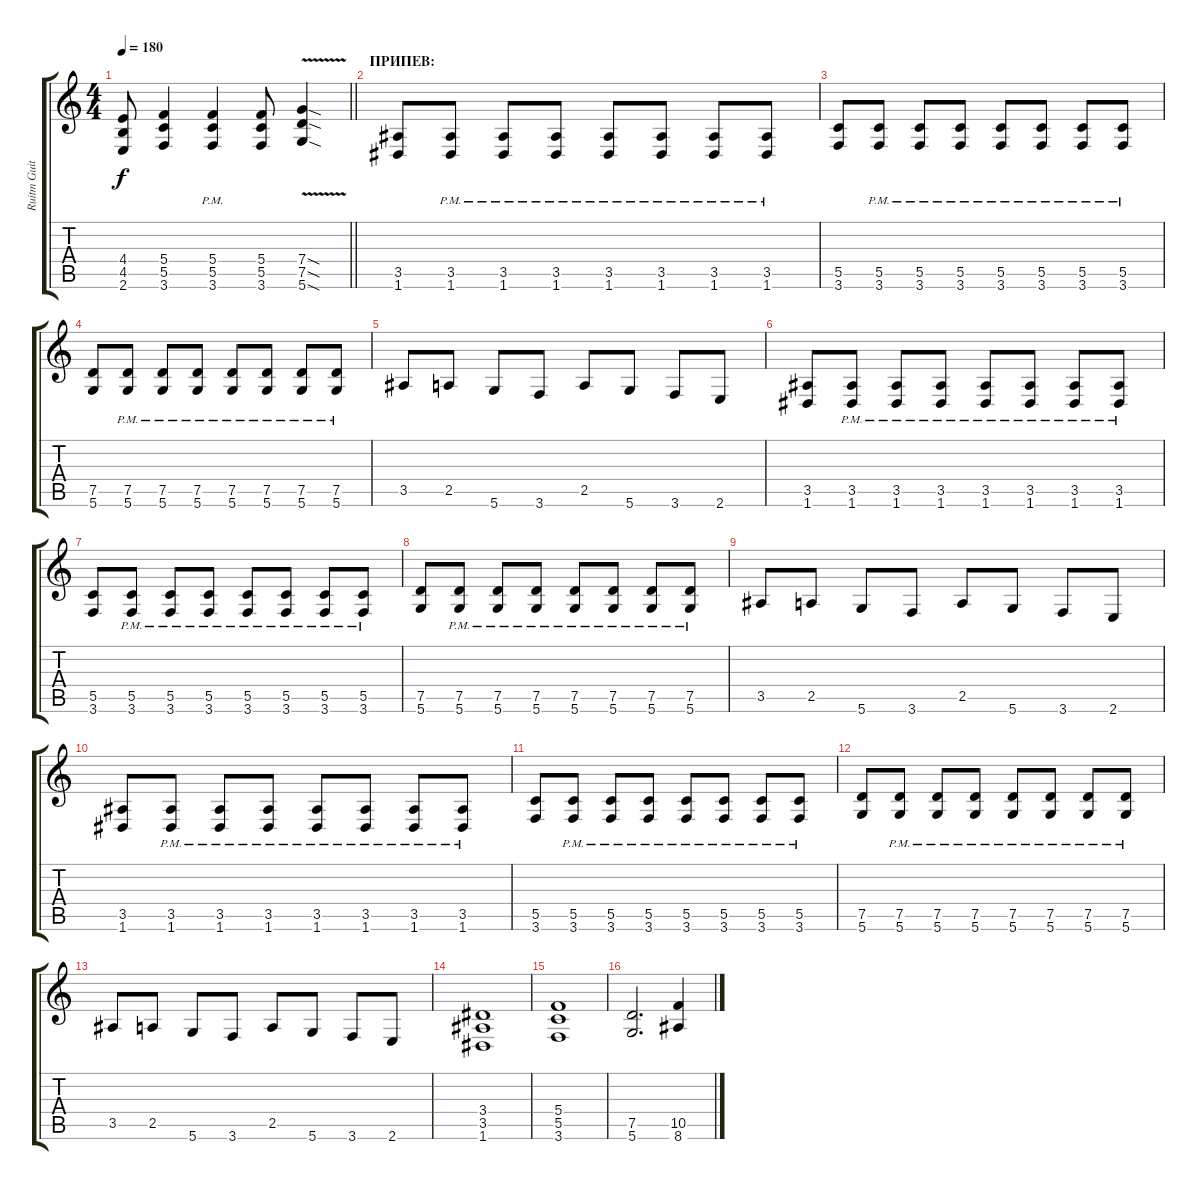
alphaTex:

\track ("Ruitm Guitar" "Ruitm Guit") {instrument distortionguitar}
\staff {score tabs}
\tuning (D4 A3 F3 C3 G2 D2) {hide}
\ts (4 4)
\tempo 180
\clef g2
\barLineRight lightlight
\ks c
(4.4 4.5 2.6).8{dy f} (5.4 5.5 3.6).4 (5.4{pm} 5.5{pm} 3.6{pm}).4 (5.4 5.5 3.6).8 (7.4{v sod} 7.5{v sod} 5.6{v sod}).4 |
\section ("" "ПРИПЕВ:")
(3.5 1.6).8 (3.5{pm} 1.6{pm}).8 (3.5{pm} 1.6{pm}).8 (3.5{pm} 1.6{pm}).8 (3.5{pm} 1.6{pm}).8 (3.5{pm} 1.6{pm}).8 (3.5{pm} 1.6{pm}).8 (3.5{pm} 1.6{pm}).8 |
(5.5 3.6).8 (5.5{pm} 3.6{pm}).8 (5.5{pm} 3.6{pm}).8 (5.5{pm} 3.6{pm}).8 (5.5{pm} 3.6{pm}).8 (5.5{pm} 3.6{pm}).8 (5.5{pm} 3.6{pm}).8 (5.5{pm} 3.6{pm}).8 |
(7.5 5.6).8 (7.5{pm} 5.6{pm}).8 (7.5{pm} 5.6{pm}).8 (7.5{pm} 5.6{pm}).8 (7.5{pm} 5.6{pm}).8 (7.5{pm} 5.6{pm}).8 (7.5{pm} 5.6{pm}).8 (7.5{pm} 5.6{pm}).8 |
3.5.8 2.5.8 5.6.8 3.6.8 2.5.8 5.6.8 3.6.8 2.6.8 |
(3.5 1.6).8 (3.5{pm} 1.6{pm}).8 (3.5{pm} 1.6{pm}).8 (3.5{pm} 1.6{pm}).8 (3.5{pm} 1.6{pm}).8 (3.5{pm} 1.6{pm}).8 (3.5{pm} 1.6{pm}).8 (3.5{pm} 1.6{pm}).8 |
(5.5 3.6).8 (5.5{pm} 3.6{pm}).8 (5.5{pm} 3.6{pm}).8 (5.5{pm} 3.6{pm}).8 (5.5{pm} 3.6{pm}).8 (5.5{pm} 3.6{pm}).8 (5.5{pm} 3.6{pm}).8 (5.5{pm} 3.6{pm}).8 |
(7.5 5.6).8 (7.5{pm} 5.6{pm}).8 (7.5{pm} 5.6{pm}).8 (7.5{pm} 5.6{pm}).8 (7.5{pm} 5.6{pm}).8 (7.5{pm} 5.6{pm}).8 (7.5{pm} 5.6{pm}).8 (7.5{pm} 5.6{pm}).8 |
3.5.8 2.5.8 5.6.8 3.6.8 2.5.8 5.6.8 3.6.8 2.6.8 |
(3.5 1.6).8 (3.5{pm} 1.6{pm}).8 (3.5{pm} 1.6{pm}).8 (3.5{pm} 1.6{pm}).8 (3.5{pm} 1.6{pm}).8 (3.5{pm} 1.6{pm}).8 (3.5{pm} 1.6{pm}).8 (3.5{pm} 1.6{pm}).8 |
(5.5 3.6).8 (5.5{pm} 3.6{pm}).8 (5.5{pm} 3.6{pm}).8 (5.5{pm} 3.6{pm}).8 (5.5{pm} 3.6{pm}).8 (5.5{pm} 3.6{pm}).8 (5.5{pm} 3.6{pm}).8 (5.5{pm} 3.6{pm}).8 |
(7.5 5.6).8 (7.5{pm} 5.6{pm}).8 (7.5{pm} 5.6{pm}).8 (7.5{pm} 5.6{pm}).8 (7.5{pm} 5.6{pm}).8 (7.5{pm} 5.6{pm}).8 (7.5{pm} 5.6{pm}).8 (7.5{pm} 5.6{pm}).8 |
3.5.8 2.5.8 5.6.8 3.6.8 2.5.8 5.6.8 3.6.8 2.6.8 |
(3.4 3.5 1.6).1 |
(5.4 5.5 3.6).1 |
(7.5 5.6).2{d} (10.5 8.6).4
